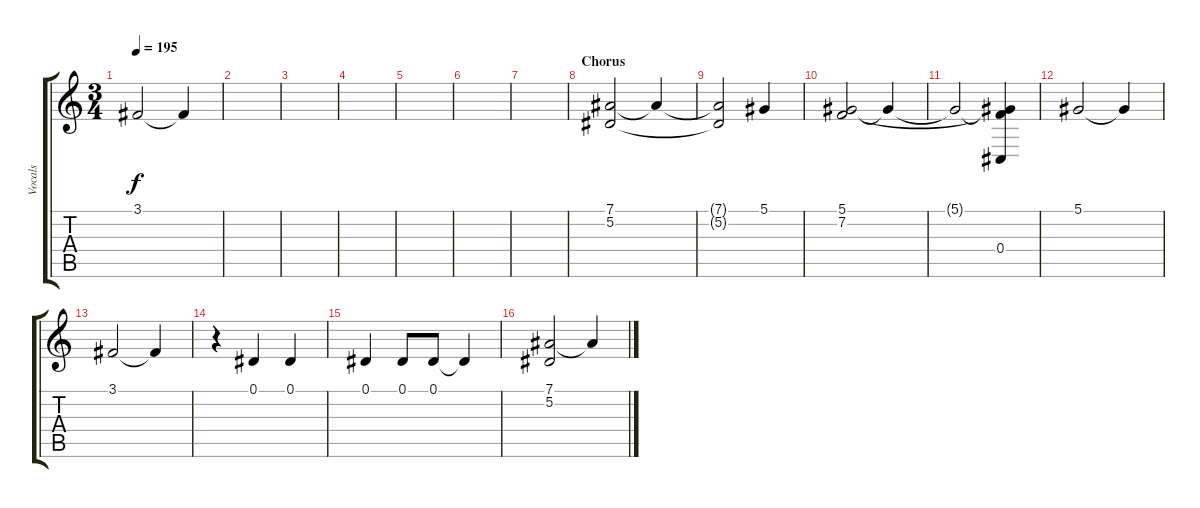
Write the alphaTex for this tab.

\track ("Vocals" "Vocals") {instrument violin}
\staff {score tabs}
\tuning (Eb4 Bb3 Gb3 Db3 Ab2 Eb2) {hide}
\ts (3 4)
\tempo 195
\clef g2
\ks c
3.1.2{dy f} 3.1{t}.4 |
|
|
|
|
|
|
\section ("" "Chorus")
(7.1 5.2).2 7.1{t}.4 |
(7.1{t} 5.2{t}).2 5.1.4 |
(5.1 7.2).2 5.1{t}.4 |
5.1{t}.2 (5.1{t} 7.2{t} 0.4).4 |
5.1.2 5.1{t}.4 |
3.1.2 3.1{t}.4 |
r.4 0.1.4 0.1.4 |
0.1.4 0.1.8 0.1.8 0.1{t}.4 |
(7.1 5.2).2 7.1{t}.4
